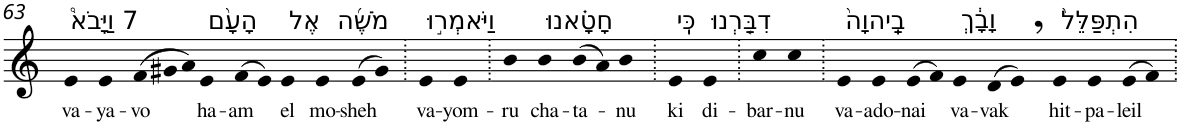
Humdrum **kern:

**kern	**text
*part1	*part1
*staff1	*staff1
*I"Piano	*
*I'Pno	*
!!LO:PB:g=z
*clefG2	*
*k[]	*
=63	=63
!LO:TX:a:t=7 וַיָּבֹא֩	!
!	!LO:LY:b
4e	va-
!	!LO:LY:b
4e	-ya-
*Xtuplet	*
!	!LO:LY:b
(>12f	-vo
12g#X	.
12a)	.
!LO:TX:a:t=הָעָ֨ם	!
!	!LO:LY:b
4e	ha-
!	!LO:LY:b
(>8f	-am
8e)	.
!LO:TX:a:t=אֶל	!
!	!LO:LY:b
4e	el
!LO:TX:a:t=מֹשֶׁ֜ה	!
!	!LO:LY:b
4e	mo-
!	!LO:LY:b
(>8e	-sheh
8g#)	.
=64.	=64.
!LO:TX:a:t=וַיֹּאמְר֣וּ	!
!	!LO:LY:b
4e	va-
!	!LO:LY:b
4e	-yom-
=65.	=65.
!	!LO:LY:b
4b	-ru
!LO:TX:a:t=חָטָ֗אנוּ	!
!	!LO:LY:b
4b	cha-
!	!LO:LY:b
(>8b	-ta-
8a)	.
!	!LO:LY:b
4b	-nu
=66.	=66.
!LO:TX:a:t=כִּֽי	!
!	!LO:LY:b
4e	ki
!LO:TX:a:t=דִבַּ֤רְנוּ	!
!	!LO:LY:b
4e	di-
=67.	=67.
!	!LO:LY:b
4cc	-bar-
!	!LO:LY:b
4cc	-nu
=68.	=68.
!LO:TX:a:t=בַֽיהוָה֙	!
!	!LO:LY:b
4e	va-
!	!LO:LY:b
4e	-ado-
!	!LO:LY:b
(>8e	-nai
8f)	.
!LO:TX:a:t=וָבָ֔ךְ	!
!	!LO:LY:b
4e	va-
!	!LO:LY:b
(>8d	-vak
8e,)	.
!LO:TX:a:t=הִתְפַּלֵּל֙	!
!	!LO:LY:b
4e	hit-
!	!LO:LY:b
4e	-pa-
!	!LO:LY:b
(>8e	-leil
8f)	.
=.	=.
*-	*-
